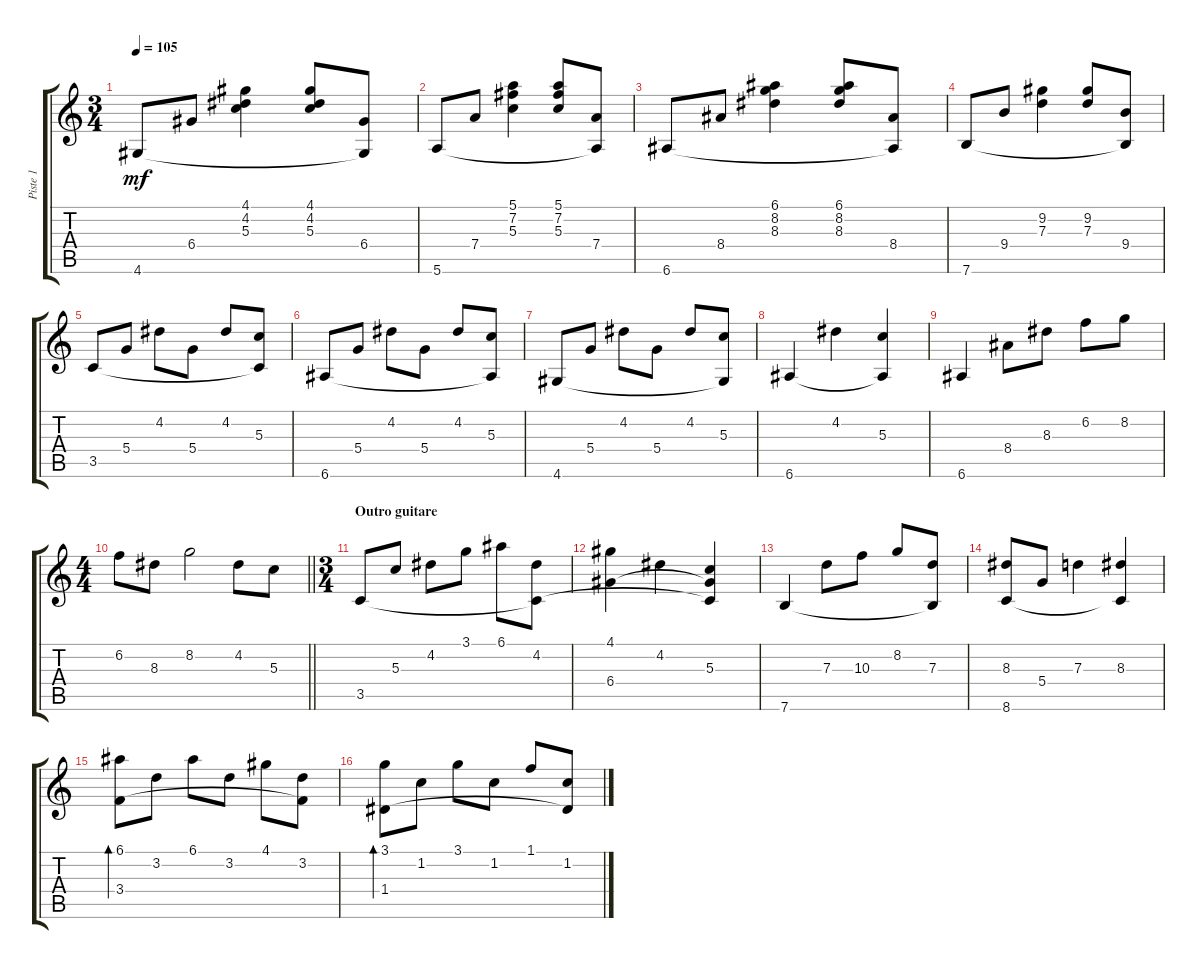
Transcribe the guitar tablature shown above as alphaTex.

\track ("Piste 1" "Piste 1") {instrument acousticguitarnylon}
\staff {score tabs}
\tuning (E4 B3 G3 D3 A2 E2) {hide}
\ts (3 4)
\tempo 105
\clef g2
\ks c
4.6.8{dy mf} 6.4.8 (4.1 4.2 5.3).4 (4.1 4.2 5.3).8 (6.4 4.6{t}).8 |
5.6.8 7.4.8 (5.1 7.2 5.3).4 (5.1 7.2 5.3).8 (7.4 5.6{t}).8 |
6.6.8 8.4.8 (6.1 8.2 8.3).4 (6.1 8.2 8.3).8 (8.4 6.6{t}).8 |
7.6.8 9.4.8 (9.2 7.3).4 (9.2 7.3).8 (9.4 7.6{t}).8 |
3.5.8 5.4.8 4.2.8 5.4.8 4.2.8 (5.3 3.5{t}).8 |
6.6.8 5.4.8 4.2.8 5.4.8 4.2.8 (5.3 6.6{t}).8 |
4.6.8 5.4.8 4.2.8 5.4.8 4.2.8 (5.3 4.6{t}).8 |
6.6.4 4.2.4 (5.3 6.6{t}).4 |
6.6.4 8.4.8 8.3.8 6.2.8 8.2.8 |
\ts (4 4)
\barLineRight lightlight
6.2.8 8.3.8 8.2.2 4.2.8 5.3.8 |
\ts (3 4)
\section ("" "Outro guitare")
3.5.8 5.3.8 4.2.8 3.1.8 6.1.8 (4.2 3.5{t}).8 |
(4.1 6.4).4 4.2.4 (5.3 6.4{t} 3.5{t}).4 |
7.6.4 7.3.8 10.3.8 8.2.8 (7.3 7.6{t}).8 |
(8.3 8.6).8 5.4.8 7.3.4 (8.3 8.6{t}).4 |
(6.1 3.4).8{bd 480} 3.2.8 6.1.8 3.2.8 4.1.8 (3.2 3.4{t}).8 |
(3.1 1.4).8{bd 480} 1.2.8 3.1.8 1.2.8 1.1.8 (1.2 1.4{t}).8
